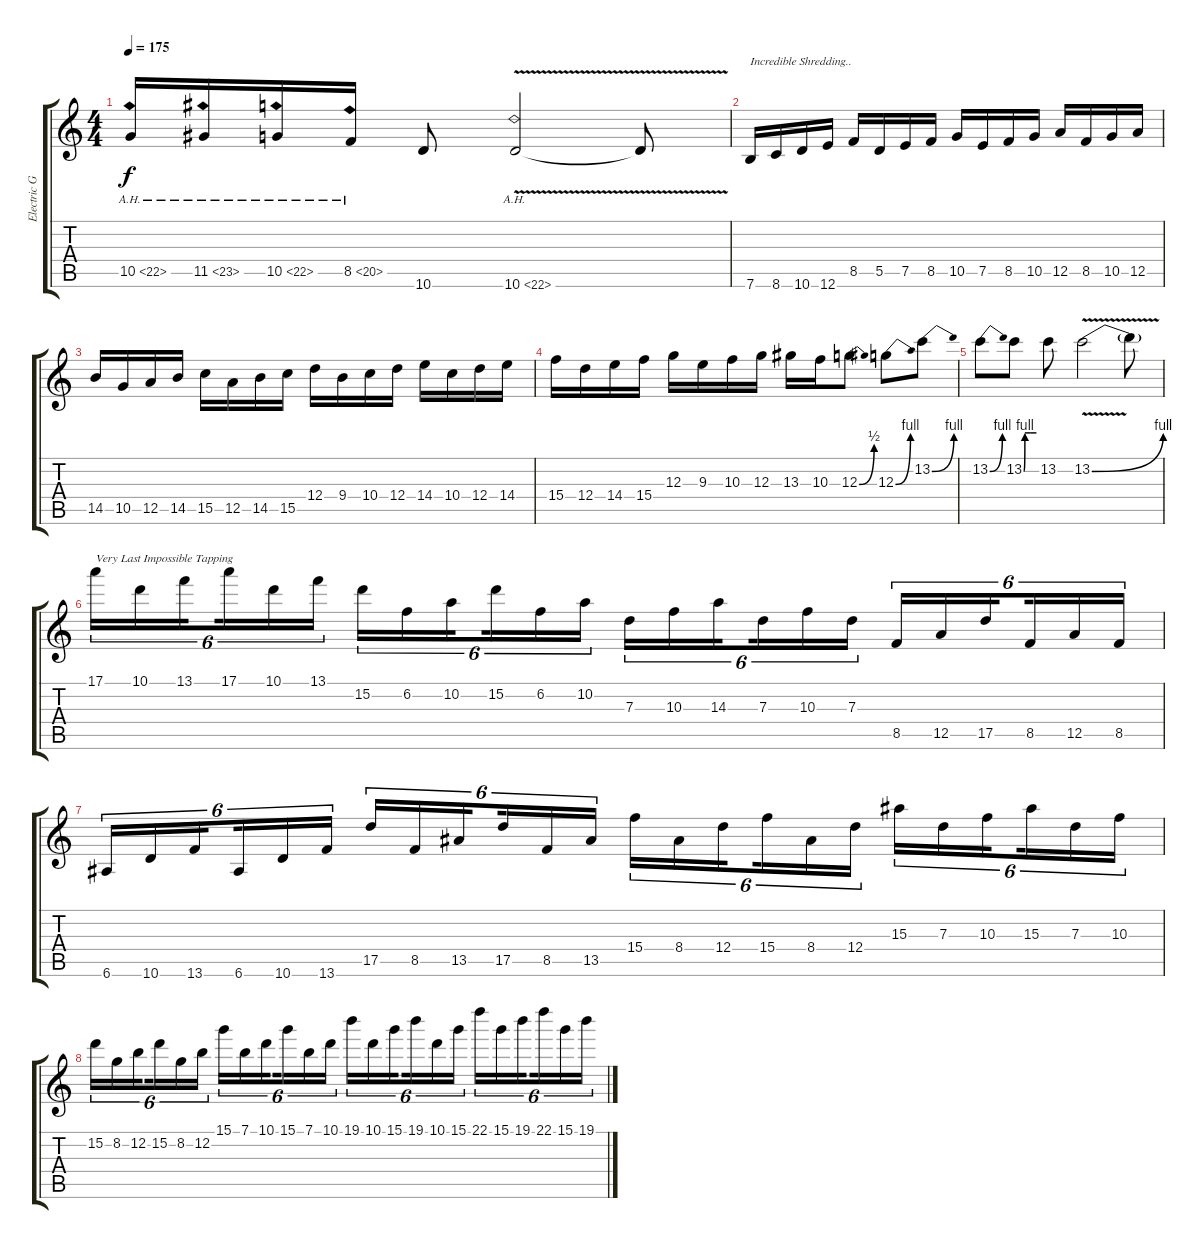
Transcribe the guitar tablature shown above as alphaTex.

\track ("Electric Guitar" "Electric G") {instrument distortionguitar}
\staff {score tabs}
\tuning (E4 B3 G3 D3 A2 E2) {hide}
\ts (4 4)
\tempo 175
\clef g2
\ks c
10.5{ah 12}.16{dy f} 11.5{ah 12}.16 10.5{ah 12}.16 8.5{ah 12}.16 10.6.8 10.6{ah 12 v}.2 10.6{t}.8 |
7.6.16{txt "Incredible Shredding.."} 8.6.16 10.6.16 12.6.16 8.5.16 5.5.16 7.5.16 8.5.16 10.5.16 7.5.16 8.5.16 10.5.16 12.5.16 8.5.16 10.5.16 12.5.16 |
14.5.16 10.5.16 12.5.16 14.5.16 15.5.16 12.5.16 14.5.16 15.5.16 12.4.16 9.4.16 10.4.16 12.4.16 14.4.16 10.4.16 12.4.16 14.4.16 |
15.4.16 12.4.16 14.4.16 15.4.16 12.3.16 9.3.16 10.3.16 12.3.16 13.3.16 10.3.16 12.3{be (bend 0 0 60 2)}.8 12.3{be (bend 0 0 60 4)}.8 13.2{be (bend 0 0 60 4)}.8 |
13.2{be (bend 0 0 60 4)}.8 13.2{be (custom 0 0 5 4 15 4 30 4 60 4)}.8 13.2.8 13.2{be (bend 0 0 60 4) v}.2 13.2{t}.8 |
17.1.16{tu (6 4) txt "Very Last Impossible Tapping" volume 16} 10.1.16{tu (6 4)} 13.1.16{tu (6 4) beam splitsecondary} 17.1.16{tu (6 4)} 10.1.16{tu (6 4)} 13.1.16{tu (6 4)} 15.2.16{tu (6 4)} 6.2.16{tu (6 4)} 10.2.16{tu (6 4) beam splitsecondary} 15.2.16{tu (6 4)} 6.2.16{tu (6 4)} 10.2.16{tu (6 4)} 7.3.16{tu (6 4)} 10.3.16{tu (6 4)} 14.3.16{tu (6 4) beam splitsecondary} 7.3.16{tu (6 4)} 10.3.16{tu (6 4)} 7.3.16{tu (6 4)} 8.5.16{tu (6 4)} 12.5.16{tu (6 4)} 17.5.16{tu (6 4) beam splitsecondary} 8.5.16{tu (6 4)} 12.5.16{tu (6 4)} 8.5.16{tu (6 4)} |
6.6.16{tu (6 4)} 10.6.16{tu (6 4)} 13.6.16{tu (6 4) beam splitsecondary} 6.6.16{tu (6 4)} 10.6.16{tu (6 4)} 13.6.16{tu (6 4)} 17.5.16{tu (6 4)} 8.5.16{tu (6 4)} 13.5.16{tu (6 4) beam splitsecondary} 17.5.16{tu (6 4)} 8.5.16{tu (6 4)} 13.5.16{tu (6 4)} 15.4.16{tu (6 4)} 8.4.16{tu (6 4)} 12.4.16{tu (6 4) beam splitsecondary} 15.4.16{tu (6 4)} 8.4.16{tu (6 4)} 12.4.16{tu (6 4)} 15.3.16{tu (6 4)} 7.3.16{tu (6 4)} 10.3.16{tu (6 4) beam splitsecondary} 15.3.16{tu (6 4)} 7.3.16{tu (6 4)} 10.3.16{tu (6 4)} |
15.2.16{tu (6 4)} 8.2.16{tu (6 4)} 12.2.16{tu (6 4) beam splitsecondary} 15.2.16{tu (6 4)} 8.2.16{tu (6 4)} 12.2.16{tu (6 4)} 15.1.16{tu (6 4)} 7.1.16{tu (6 4)} 10.1.16{tu (6 4) beam splitsecondary} 15.1.16{tu (6 4)} 7.1.16{tu (6 4)} 10.1.16{tu (6 4)} 19.1.16{tu (6 4)} 10.1.16{tu (6 4)} 15.1.16{tu (6 4) beam splitsecondary} 19.1.16{tu (6 4)} 10.1.16{tu (6 4)} 15.1.16{tu (6 4)} 22.1.16{tu (6 4)} 15.1.16{tu (6 4)} 19.1.16{tu (6 4) beam splitsecondary} 22.1.16{tu (6 4)} 15.1.16{tu (6 4)} 19.1.16{tu (6 4)}
